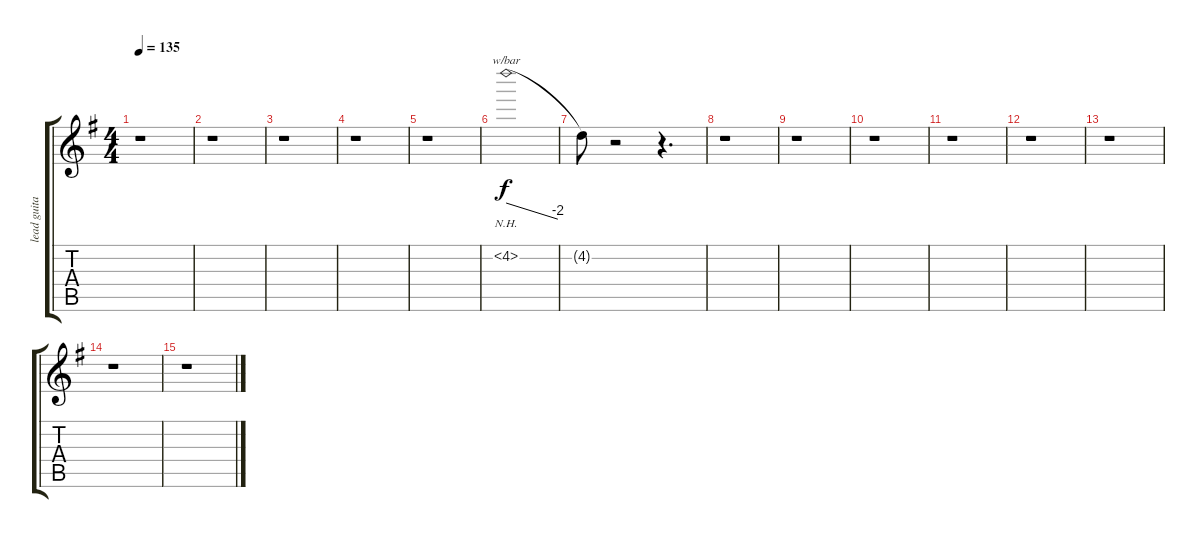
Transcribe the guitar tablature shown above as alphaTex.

\track ("lead guitar" "lead guita") {instrument distortionguitar}
\staff {score tabs}
\tuning (Eb4 Bb3 Gb3 Db3 Ab2 Eb2) {hide}
\ts (4 4)
\tempo 135
\clef g2
\ks eminor
r.1{dy f} |
r.1 |
r.1 |
r.1 |
r.1 |
4.2{nh}.1{tbe (dive default 0 0 60 -8)} |
4.2{t}.8 r.2 r.4{d} |
r.1 |
r.1 |
r.1 |
r.1 |
r.1 |
r.1 |
r.1 |
r.1
